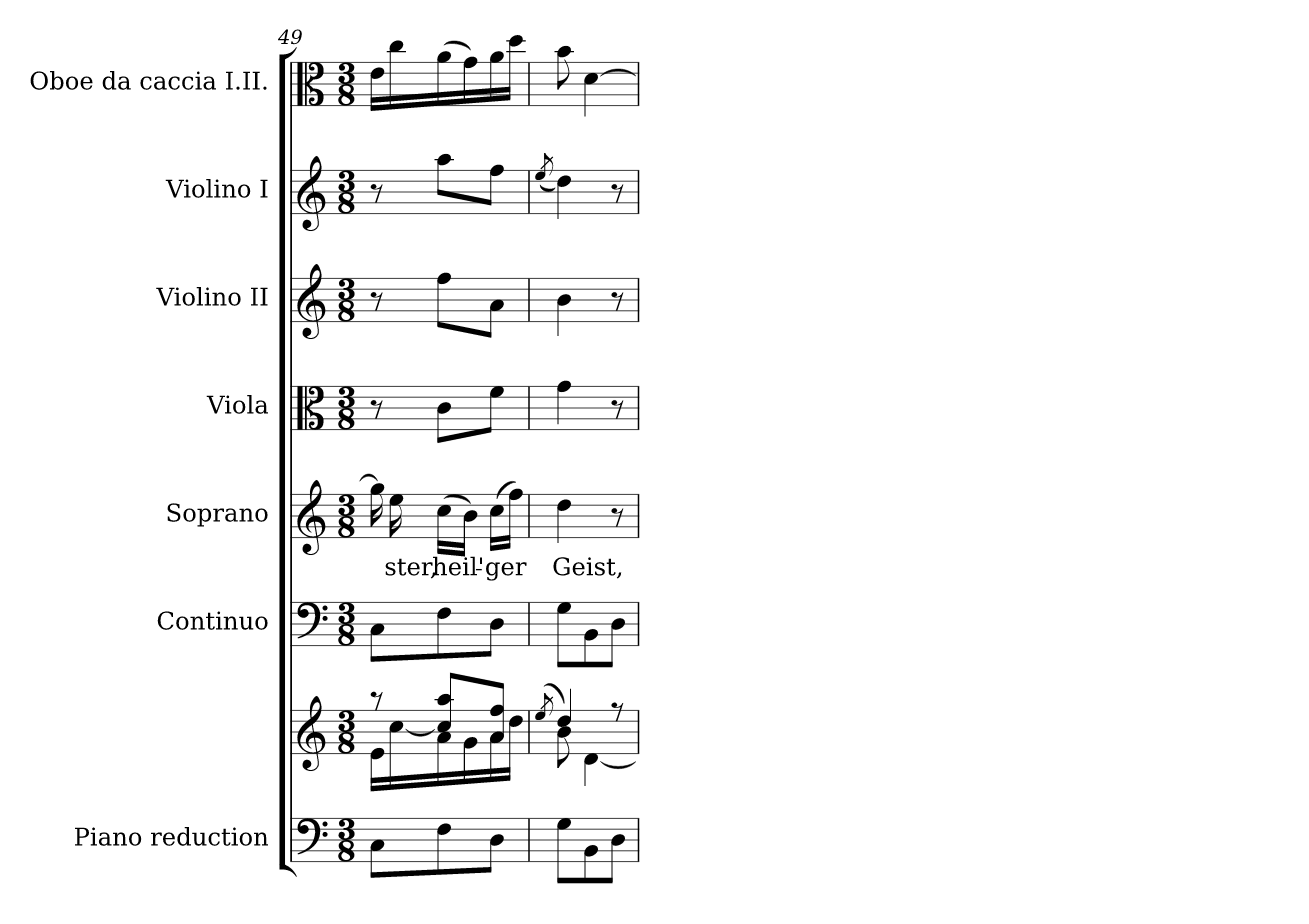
**kern	**kern	**kern	**kern	**text	**kern	**kern	**kern	**kern
*part7	*part7	*part6	*part5	*part5	*part4	*part3	*part2	*part1
*staff8	*staff7	*staff6	*staff5	*staff5	*staff4	*staff3	*staff2	*staff1
*I"Piano reduction	*	*I"Continuo	*I"Soprano	*	*I"Viola	*I"Violino II	*I"Violino I	*I"Oboe da caccia I.II.
*I'Pno	*	*	*	*	*I'Vla	*I'Vln	*I'Vln	*I'Ob
*clefF4	*clefG2	*clefF4	*clefG2	*	*clefC3	*clefG2	*clefG2	*clefC3
*k[]	*k[]	*k[]	*k[]	*	*k[]	*k[]	*k[]	*k[]
*M3/8	*M3/8	*M3/8	*M3/8	*	*M3/8	*M3/8	*M3/8	*M3/8
=49	=49	=49	=49	=49	=49	=49	=49	=49
*	*^	*	*	*	*	*	*	*
8C\L	8r	16e\LL	8C\L	16gg\]	.	8r	8r	8r	16e\LL
!	!	!	!	!	!LO:LY:b	!	!	!	!
.	.	[16cc\	.	16ee\	-ster,	.	.	.	16cc\
!	!	!	!	!	!LO:LY:b	!	!	!	!
8F\	8cc/] 8aa/L	16a\	8F\	(>16cc\LL	heil'-	8c\L	8ff\L	8aa\L	(>16a\
.	.	16g\	.	16b\JJ)	.	.	.	.	16g\)
!	!	!	!	!	!LO:LY:b	!	!	!	!
8D\J	8a/ 8ff/J	16a\	8D\J	(>16cc\LL	-ger	8f\J	8a\J	8ff\J	16a\
.	.	16dd\JJ	.	16ff\JJ)	.	.	.	.	16dd\JJ
=50	=50	=50	=50	=50	=50	=50	=50	=50	=50
.	(<8qee/	.	.	.	.	.	.	(<8qee/	.
!	!	!	!	!	!LO:LY:b	!	!	!	!
8G\L	4dd/)	8b\	8G\L	4dd\	Geist,	4g\	4b\	4dd\)	8b\
8BB\	.	[4d\	8BB\	.	.	.	.	.	[4d\
8D\J	8r	.	8D\J	8r	.	8r	8r	8r	.
*	*v	*v	*	*	*	*	*	*	*
=	=	=	=	=	=	=	=	=
*-	*-	*-	*-	*-	*-	*-	*-	*-
